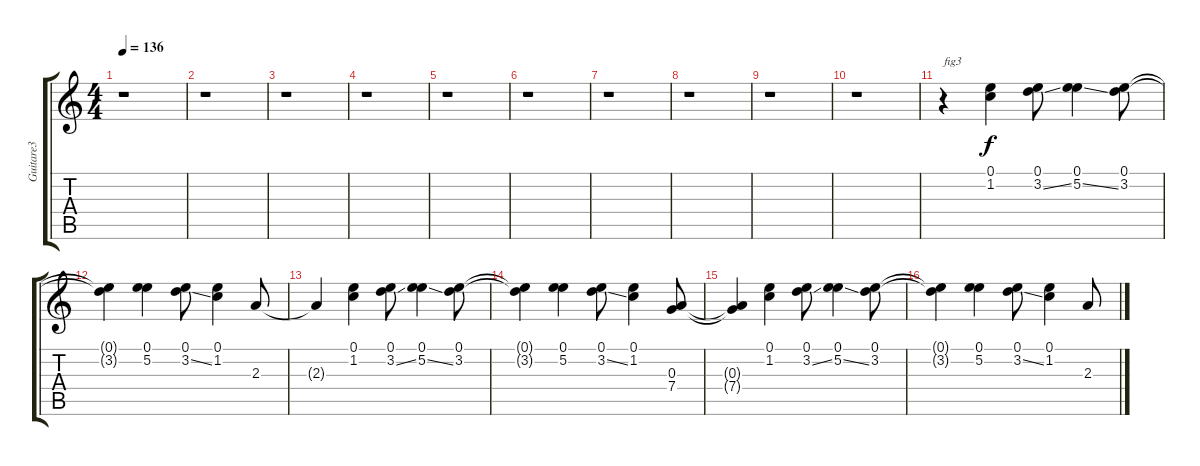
\track ("Guitare3" "Guitare3") {instrument electricguitarclean}
\staff {score tabs}
\tuning (E4 B3 G3 D3 A2 E2) {hide}
\ts (4 4)
\tempo 136
\clef g2
\ks c
r.1{dy f instrument electricguitarclean} |
r.1 |
r.1 |
r.1 |
r.1 |
r.1 |
r.1 |
r.1 |
r.1 |
r.1 |
r.4{txt "fig3"} (0.1 1.2).4 (0.1 3.2{ss}).8 (0.1 5.2{ss}).4 (0.1 3.2).8 |
(0.1{t} 3.2{t}).4 (0.1 5.2).4 (0.1 3.2{ss}).8 (0.1 1.2).4 2.3.8 |
2.3{t}.4 (0.1 1.2).4 (0.1 3.2{ss}).8 (0.1 5.2{ss}).4 (0.1 3.2).8 |
(0.1{t} 3.2{t}).4 (0.1 5.2).4 (0.1 3.2{ss}).8 (0.1 1.2).4 (0.3 7.4).8 |
(0.3{t} 7.4{t}).4 (0.1 1.2).4 (0.1 3.2{ss}).8 (0.1 5.2{ss}).4 (0.1 3.2).8 |
(0.1{t} 3.2{t}).4 (0.1 5.2).4 (0.1 3.2{ss}).8 (0.1 1.2).4 2.3.8
